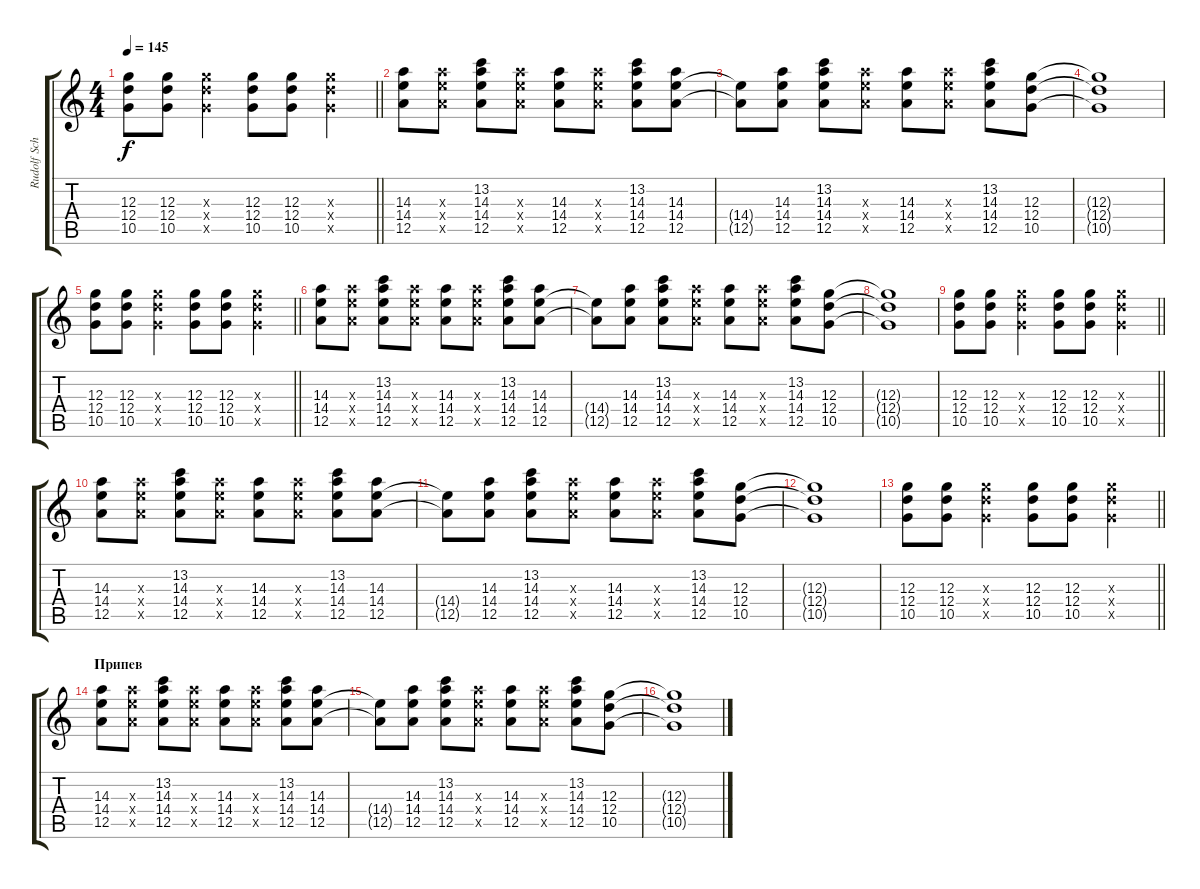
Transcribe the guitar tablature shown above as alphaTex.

\track ("Rudolf Scheneker" "Rudolf Sch") {instrument electricguitarclean}
\staff {score tabs}
\tuning (E4 B3 G3 D3 A2 E2) {hide}
\ts (4 4)
\tempo 145
\clef g2
\barLineRight lightlight
\ks c
(12.3 12.4 10.5).8{dy f} (12.3 12.4 10.5).8 (12.3{x} 12.4{x} 10.5{x}).4 (12.3 12.4 10.5).8 (12.3 12.4 10.5).8 (12.3{x} 12.4{x} 10.5{x}).4 |
(14.3 14.4 12.5).8 (14.3{x} 14.4{x} 12.5{x}).8 (13.2 14.3 14.4 12.5).8 (14.3{x} 14.4{x} 12.5{x}).8 (14.3 14.4 12.5).8 (14.3{x} 14.4{x} 12.5{x}).8 (13.2 14.3 14.4 12.5).8 (14.3 14.4 12.5).8 |
(14.4{t} 12.5{t}).8 (14.3 14.4 12.5).8 (13.2 14.3 14.4 12.5).8 (14.3{x} 14.4{x} 12.5{x}).8 (14.3 14.4 12.5).8 (14.3{x} 14.4{x} 12.5{x}).8 (13.2 14.3 14.4 12.5).8 (12.3 12.4 10.5).8 |
(12.3{t} 12.4{t} 10.5{t}).1 |
\barLineRight lightlight
(12.3 12.4 10.5).8 (12.3 12.4 10.5).8 (12.3{x} 12.4{x} 10.5{x}).4 (12.3 12.4 10.5).8 (12.3 12.4 10.5).8 (12.3{x} 12.4{x} 10.5{x}).4 |
(14.3 14.4 12.5).8 (14.3{x} 14.4{x} 12.5{x}).8 (13.2 14.3 14.4 12.5).8 (14.3{x} 14.4{x} 12.5{x}).8 (14.3 14.4 12.5).8 (14.3{x} 14.4{x} 12.5{x}).8 (13.2 14.3 14.4 12.5).8 (14.3 14.4 12.5).8 |
(14.4{t} 12.5{t}).8 (14.3 14.4 12.5).8 (13.2 14.3 14.4 12.5).8 (14.3{x} 14.4{x} 12.5{x}).8 (14.3 14.4 12.5).8 (14.3{x} 14.4{x} 12.5{x}).8 (13.2 14.3 14.4 12.5).8 (12.3 12.4 10.5).8 |
(12.3{t} 12.4{t} 10.5{t}).1 |
\barLineRight lightlight
(12.3 12.4 10.5).8 (12.3 12.4 10.5).8 (12.3{x} 12.4{x} 10.5{x}).4 (12.3 12.4 10.5).8 (12.3 12.4 10.5).8 (12.3{x} 12.4{x} 10.5{x}).4 |
(14.3 14.4 12.5).8 (14.3{x} 14.4{x} 12.5{x}).8 (13.2 14.3 14.4 12.5).8 (14.3{x} 14.4{x} 12.5{x}).8 (14.3 14.4 12.5).8 (14.3{x} 14.4{x} 12.5{x}).8 (13.2 14.3 14.4 12.5).8 (14.3 14.4 12.5).8 |
(14.4{t} 12.5{t}).8 (14.3 14.4 12.5).8 (13.2 14.3 14.4 12.5).8 (14.3{x} 14.4{x} 12.5{x}).8 (14.3 14.4 12.5).8 (14.3{x} 14.4{x} 12.5{x}).8 (13.2 14.3 14.4 12.5).8 (12.3 12.4 10.5).8 |
(12.3{t} 12.4{t} 10.5{t}).1 |
\barLineRight lightlight
(12.3 12.4 10.5).8 (12.3 12.4 10.5).8 (12.3{x} 12.4{x} 10.5{x}).4 (12.3 12.4 10.5).8 (12.3 12.4 10.5).8 (12.3{x} 12.4{x} 10.5{x}).4 |
\section ("" "Припев")
(14.3 14.4 12.5).8 (14.3{x} 14.4{x} 12.5{x}).8 (13.2 14.3 14.4 12.5).8 (14.3{x} 14.4{x} 12.5{x}).8 (14.3 14.4 12.5).8 (14.3{x} 14.4{x} 12.5{x}).8 (13.2 14.3 14.4 12.5).8 (14.3 14.4 12.5).8 |
(14.4{t} 12.5{t}).8 (14.3 14.4 12.5).8 (13.2 14.3 14.4 12.5).8 (14.3{x} 14.4{x} 12.5{x}).8 (14.3 14.4 12.5).8 (14.3{x} 14.4{x} 12.5{x}).8 (13.2 14.3 14.4 12.5).8 (12.3 12.4 10.5).8 |
(12.3{t} 12.4{t} 10.5{t}).1
